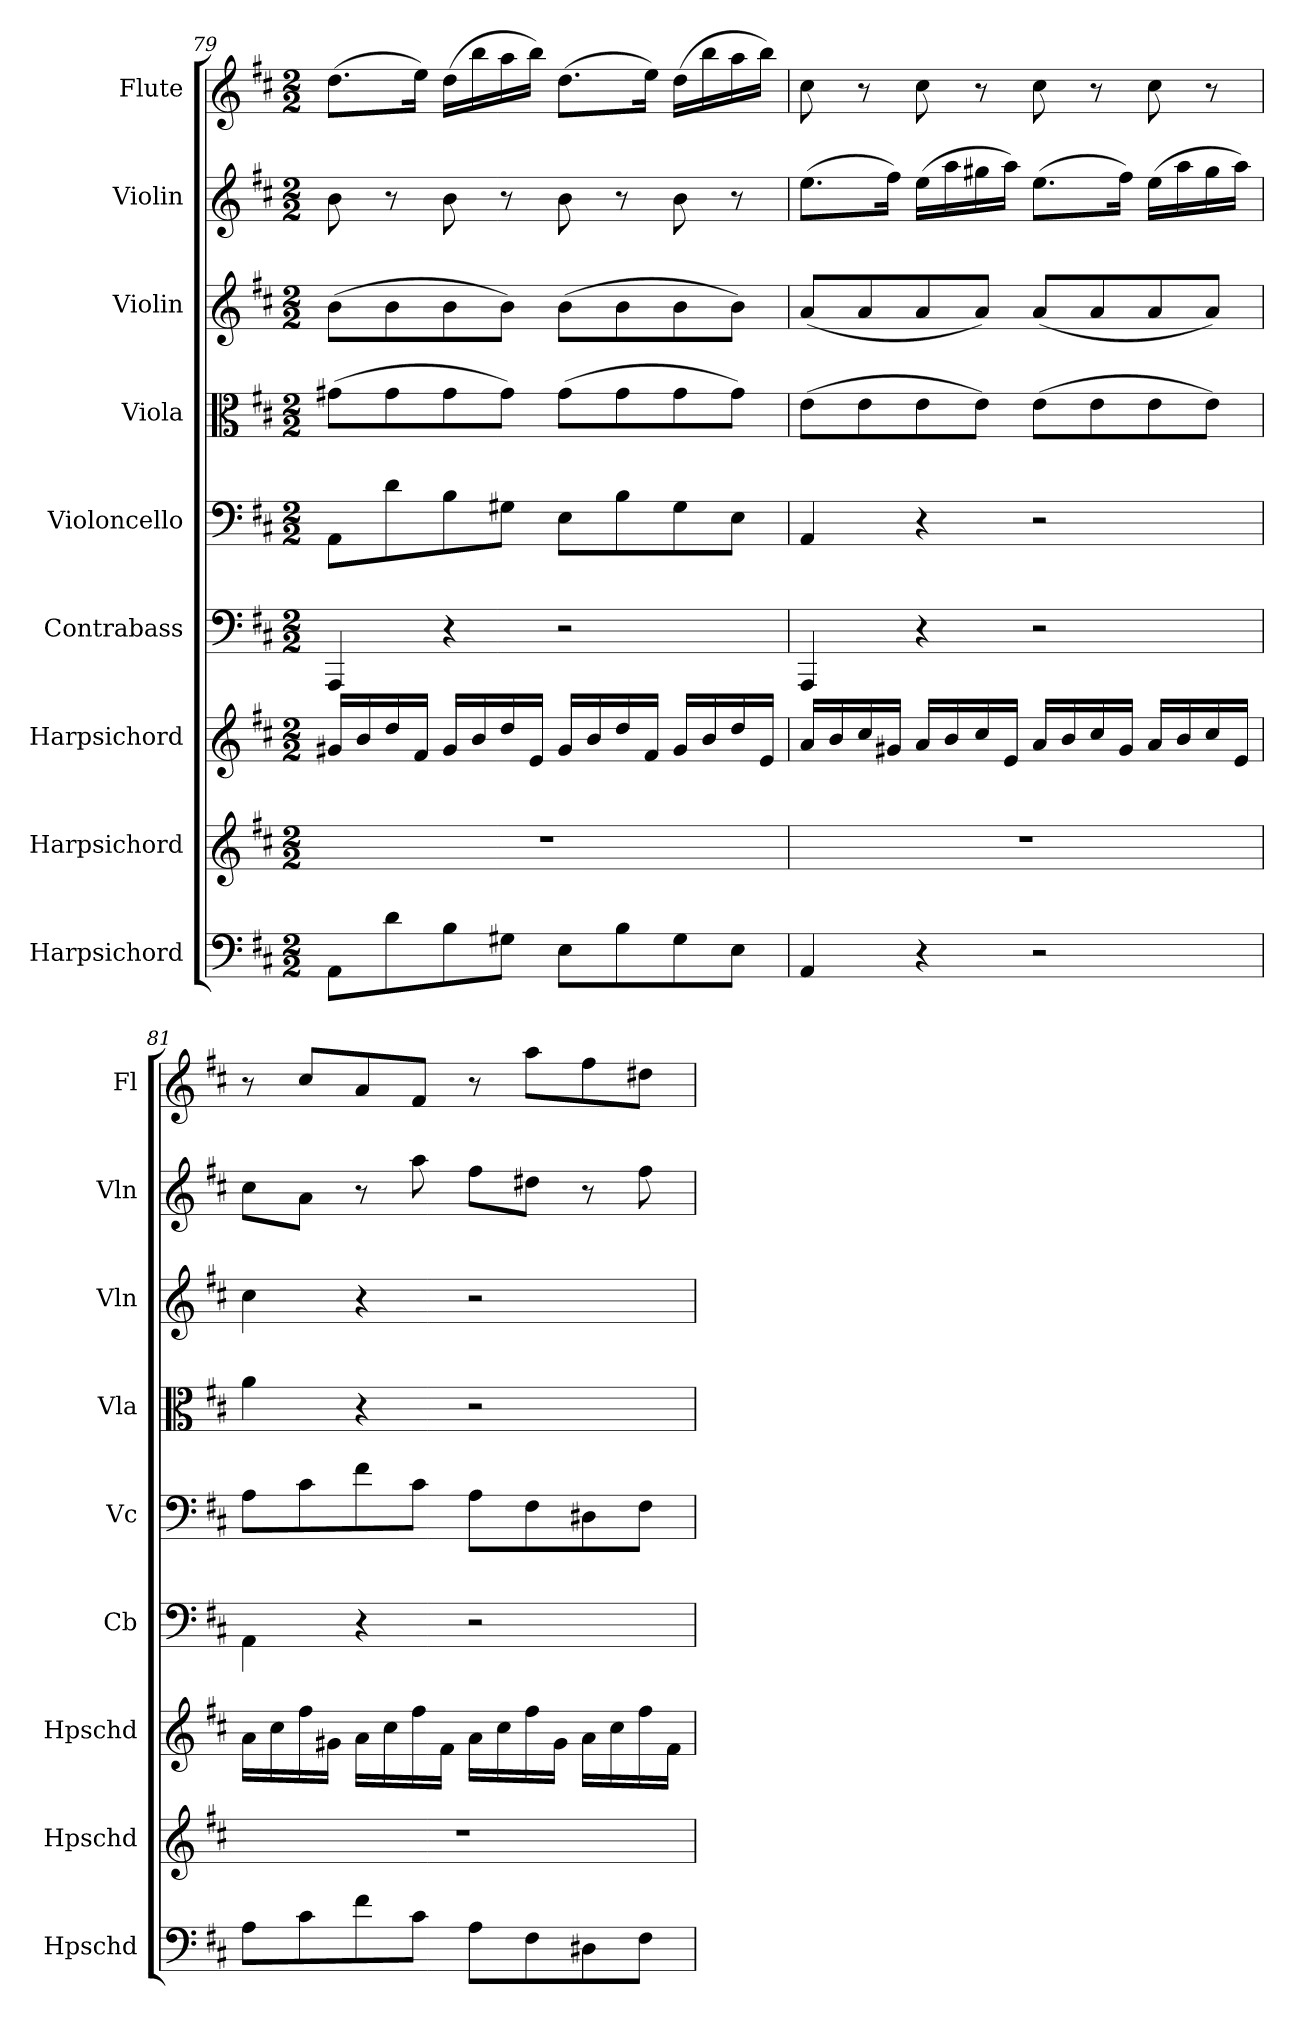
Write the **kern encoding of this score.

**kern	**kern	**kern	**kern	**kern	**kern	**kern	**kern	**kern
*part9	*part8	*part7	*part6	*part5	*part4	*part3	*part2	*part1
*staff9	*staff8	*staff7	*staff6	*staff5	*staff4	*staff3	*staff2	*staff1
*I"Harpsichord	*I"Harpsichord	*I"Harpsichord	*I"Contrabass	*I"Violoncello	*I"Viola	*I"Violin	*I"Violin	*I"Flute
*I'Hpschd	*I'Hpschd	*I'Hpschd	*I'Cb	*I'Vc	*I'Vla	*I'Vln	*I'Vln	*I'Fl
*clefF4	*clefG2	*clefG2	*clefF4	*clefF4	*clefC3	*clefG2	*clefG2	*clefG2
*k[f#c#]	*k[f#c#]	*k[f#c#]	*k[f#c#]	*k[f#c#]	*k[f#c#]	*k[f#c#]	*k[f#c#]	*k[f#c#]
*D:	*D:	*D:	*D:	*D:	*D:	*D:	*D:	*D:
*M2/2	*M2/2	*M2/2	*M2/2	*M2/2	*M2/2	*M2/2	*M2/2	*M2/2
=79	=79	=79	=79	=79	=79	=79	=79	=79
8AA\L	1r	16g#X/LL	4AAA/	8AA\L	(8g#X\L	(8b\L	8b\	(8.dd\L
.	.	16b/	.	.	.	.	.	.
8d\	.	16dd/	.	8d\	8g#\	8b\	8r	.
.	.	16f#/JJ	.	.	.	.	.	16ee\Jk)
8B\	.	16g#/LL	4r	8B\	8g#\	8b\	8b\	(16dd\LL
.	.	16b/	.	.	.	.	.	16bb\
8G#X\J	.	16dd/	.	8G#X\J	8g#\J)	8b\J)	8r	16aa\
.	.	16e/JJ	.	.	.	.	.	16bb\JJ)
8E\L	.	16g#/LL	2r	8E\L	(8g#\L	(8b\L	8b\	(8.dd\L
.	.	16b/	.	.	.	.	.	.
8B\	.	16dd/	.	8B\	8g#\	8b\	8r	.
.	.	16f#/JJ	.	.	.	.	.	16ee\Jk)
8G#\	.	16g#/LL	.	8G#\	8g#\	8b\	8b\	(16dd\LL
.	.	16b/	.	.	.	.	.	16bb\
8E\J	.	16dd/	.	8E\J	8g#\J)	8b\J)	8r	16aa\
.	.	16e/JJ	.	.	.	.	.	16bb\JJ)
=80	=80	=80	=80	=80	=80	=80	=80	=80
4AA/	1r	16a/LL	4AAA/	4AA/	(8e\L	(8a/L	(8.ee\L	8cc#\
.	.	16b/	.	.	.	.	.	.
.	.	16cc#/	.	.	8e\	8a/	.	8r
.	.	16g#X/JJ	.	.	.	.	16ff#\Jk)	.
4r	.	16a/LL	4r	4r	8e\	8a/	(16ee\LL	8cc#\
.	.	16b/	.	.	.	.	16aa\	.
.	.	16cc#/	.	.	8e\J)	8a/J)	16gg#X\	8r
.	.	16e/JJ	.	.	.	.	16aa\JJ)	.
2r	.	16a/LL	2r	2r	(8e\L	(8a/L	(8.ee\L	8cc#\
.	.	16b/	.	.	.	.	.	.
.	.	16cc#/	.	.	8e\	8a/	.	8r
.	.	16g#/JJ	.	.	.	.	16ff#\Jk)	.
.	.	16a/LL	.	.	8e\	8a/	(16ee\LL	8cc#\
.	.	16b/	.	.	.	.	16aa\	.
.	.	16cc#/	.	.	8e\J)	8a/J)	16gg#\	8r
.	.	16e/JJ	.	.	.	.	16aa\JJ)	.
=81	=81	=81	=81	=81	=81	=81	=81	=81
8A\L	1r	16a\LL	4AA\	8A\L	4a\	4cc#\	8cc#\L	8r
.	.	16cc#\	.	.	.	.	.	.
8c#\	.	16ff#\	.	8c#\	.	.	8a\J	8cc#/L
.	.	16g#X\JJ	.	.	.	.	.	.
8f#\	.	16a\LL	4r	8f#\	4r	4r	8r	8a/
.	.	16cc#\	.	.	.	.	.	.
8c#\J	.	16ff#\	.	8c#\J	.	.	8aa\	8f#/J
.	.	16f#\JJ	.	.	.	.	.	.
8A\L	.	16a\LL	2r	8A\L	2r	2r	8ff#\L	8r
.	.	16cc#\	.	.	.	.	.	.
8F#\	.	16ff#\	.	8F#\	.	.	8dd#X\J	8aa\L
.	.	16g#\JJ	.	.	.	.	.	.
8D#X\	.	16a\LL	.	8D#X\	.	.	8r	8ff#\
.	.	16cc#\	.	.	.	.	.	.
8F#\J	.	16ff#\	.	8F#\J	.	.	8ff#\	8dd#X\J
.	.	16f#\JJ	.	.	.	.	.	.
=	=	=	=	=	=	=	=	=
*-	*-	*-	*-	*-	*-	*-	*-	*-
